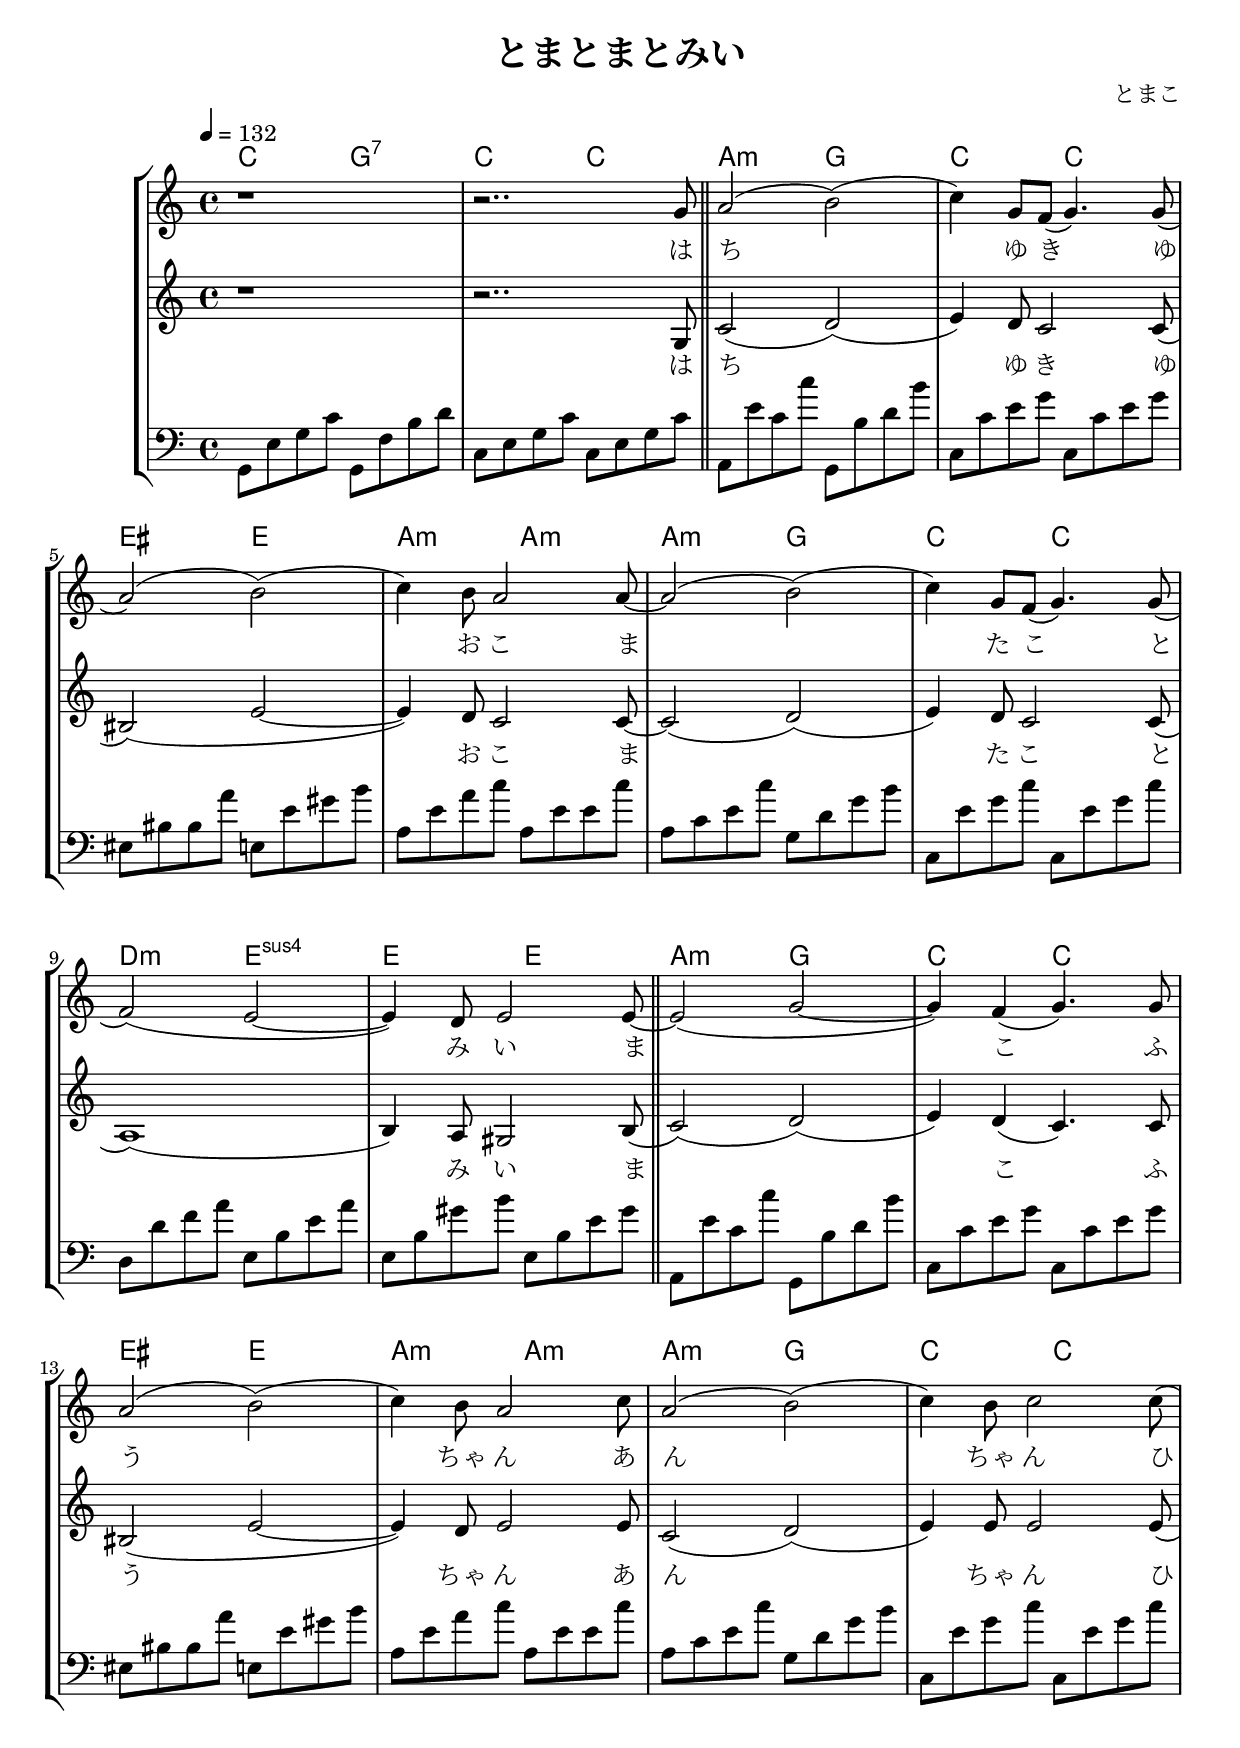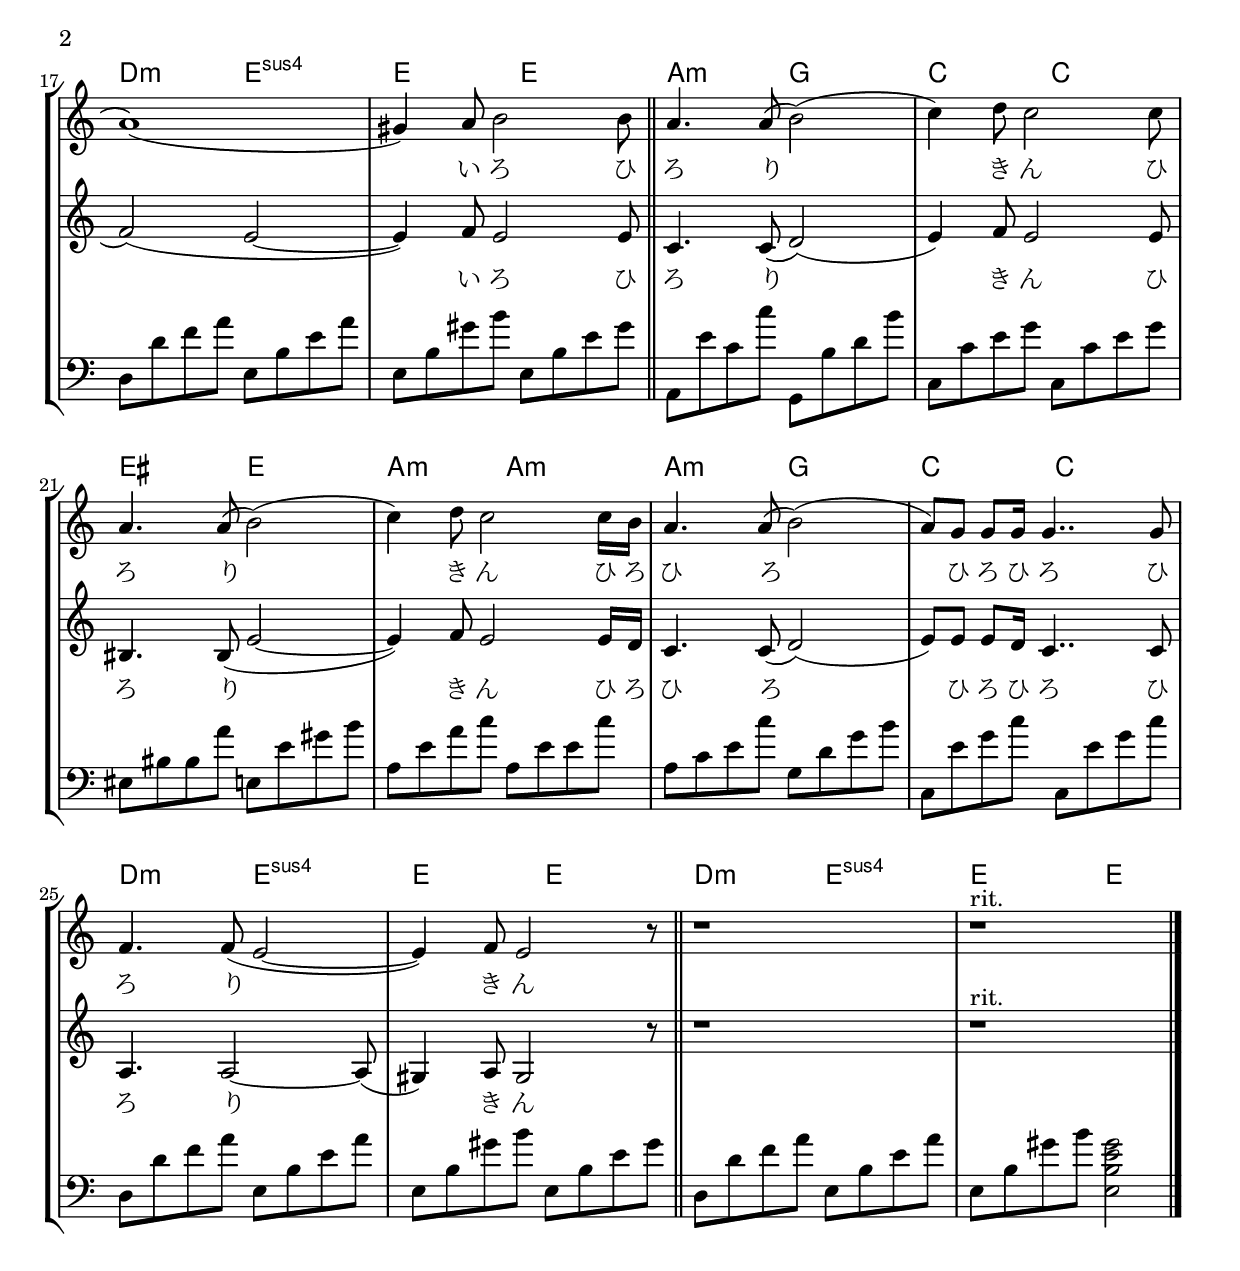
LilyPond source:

\version "2.12.1"

\header {
	title = \markup {とまとまとみい}
	composer = \markup \center-column {とまこ}
}

harmony = \chordmode {
	c2 g:7 c c 

	a:m g c c eis e a:m a:m a:m g c c d:m e:sus4 e e 

	a:m g c c eis e a:m a:m a:m g c c d:m e:sus4 e e 

	a:m g c c eis e a:m a:m a:m g c c d:m e:sus4 e e 

	d:m e:sus4 e e 
}

melody = {
	\key c \major
	\tempo 4 = 132
	r1 | r2.. 
	\set Staff.midiInstrument = #"fss0.32"
	g'8 
	a'2  (b'2) 
	(c''4)  g'8  f'8  (g'4.)  g'8 
	(a'2)  (b'2) 
	(c''4)  b'8  a'2  a'8~ 
	a'2  (b'2) 
	(c''4)  g'8  f'8  (g'4.)  g'8 
	(f'2)  (e'2~ 
	e'4)  d'8  e'2  	\set Staff.midiInstrument = #"mmi0.38"
	e'8~ 
	e'2  (g'2~ 
	g'4)  f'4  (g'4.)  g'8 
	a'2  (b'2) 
	(c''4)  b'8  a'2  c''8 
	a'2  (b'2) 
	(c''4)  b'8  c''2  c''8 
	(a'1) 
	(gis'4)  a'8  b'2  	\set Staff.midiInstrument = #"fss0.29"
	b'8 
	a'4.  a'8  (b'2) 
	(c''4)  d''8  c''2  c''8 
	a'4.  a'8  (b'2) 
	(c''4)  d''8  c''2  c''16  b'16 
	a'4.  a'8  (b'2) 
	(a'8)  g'8  g'8  g'16  g'4..  g'8 
	f'4.  f'8  (e'2~ 
	e'4)  f'8  e'2  	r8 	r1 | r1^"rit." \bar "|."
}

words = \lyricmode {
	
	は  ち  ゆ  き  ゆ  お  こ  ま  た  こ  と  み  い  
	ま  こ  ふ  う  ちゃ  ん  あ  ん  ちゃ  ん  ひ  い  ろ  
	ひ  ろ  り  き  ん  ひ  ろ  り  き  ん  ひ  ろ  ひ  ろ  ひ  ろ  ひ  ろ  ひ  ろ  り  き  ん  
	
}

secondmelody = {
	\key c \major
	\tempo 4 = 132
	r1 | r2.. 
	\set Staff.midiInstrument = #"fss0.32"
	g8 
	c'2  (d'2) 
	(e'4)  d'8  c'2  c'8 
	(bis2)  (e'2~ 
	e'4)  d'8  c'2  c'8~ 
	c'2  (d'2) 
	(e'4)  d'8  c'2  c'8 
	(a1) 
	(b4)  a8  gis2  	\set Staff.midiInstrument = #"mmi0.38"
	b8 
	(c'2)  (d'2) 
	(e'4)  d'4  (c'4.)  c'8 
	bis2  (e'2~ 
	e'4)  d'8  e'2  e'8 
	c'2  (d'2) 
	(e'4)  e'8  e'2  e'8 
	(f'2)  (e'2~ 
	e'4)  f'8  e'2  	\set Staff.midiInstrument = #"fss0.29"
	e'8 
	c'4.  c'8  (d'2) 
	(e'4)  f'8  e'2  e'8 
	bis4.  bis8  (e'2~ 
	e'4)  f'8  e'2  e'16  d'16 
	c'4.  c'8  (d'2) 
	(e'8)  e'8  e'8  d'16  c'4..  c'8 
	a4.  a2~a8 
	(gis4)  a8  gis2  	r8 	r1 | r1^"rit." \bar "|."
}

secondwords = \lyricmode {
	
	は  ち  ゆ  き  ゆ  お  こ  ま  た  こ  と  み  い  
	ま  こ  ふ  う  ちゃ  ん  あ  ん  ちゃ  ん  ひ  い  ろ  
	ひ  ろ  り  き  ん  ひ  ろ  り  き  ん  ひ  ろ  ひ  ろ  ひ  ろ  ひ  ろ  ひ  ろ  り  き  ん  
	
}

tempochange = {
	\tempo 4 = 132
	r1 | r1 \bar "||"
	\tempo 4 = 132
	r1 | r1 | r1 | r1 | r1 | r1 | r1 | r1 \bar "||"
	\tempo 4 = 132
	r1 | r1 | r1 | r1 | r1 | r1 | r1 | r1 \bar "||"
	\tempo 4 = 132
	r1 | r1 | r1 | r1 | r1 | r1 | r1 | r1 \bar "||"
	\tempo 4 = 132
	r1 | \tempo 4 = 99 r2 \tempo 4 = 88 r2 \bar "|."
}

mainacc = {
	\clef bass
	\set Staff.midiInstrument = #"Overdriven Guitar"
	\key c \major
	\tempo 4 = 132
	g,8 e8 g8 c'8
	g,8 f8 b8 d'8
	c8 e8 g8 c'8
	c8 e8 g8 c'8
	\bar "||"

	\set Staff.midiInstrument = #"String Ensemble 1"
	a,8 e'8 c'8 c''8
	g,8 b8 d'8 b'8
	c8 c'8 e'8 g'8
	c8 c'8 e'8 g'8
	eis8 bis8 bis8 a'8
	e8 e'8 gis'8 b'8
	a8 e'8 a'8 c''8
	a8 e'8 e'8 c''8
	a8 c'8 e'8 c''8
	g8 d'8 g'8 b'8
	c8 e'8 g'8 c''8
	c8 e'8 g'8 c''8
	d8 d'8 f'8 a'8
	e8 b8 e'8 a'8
	e8 b8 gis'8 b'8
	e8 b8 e'8 gis'8
	\bar "||"

	\set Staff.midiInstrument = #"FX 4 (atmosphere)"
	a,8 e'8 c'8 c''8
	g,8 b8 d'8 b'8
	c8 c'8 e'8 g'8
	c8 c'8 e'8 g'8
	eis8 bis8 bis8 a'8
	e8 e'8 gis'8 b'8
	a8 e'8 a'8 c''8
	a8 e'8 e'8 c''8
	a8 c'8 e'8 c''8
	g8 d'8 g'8 b'8
	c8 e'8 g'8 c''8
	c8 e'8 g'8 c''8
	d8 d'8 f'8 a'8
	e8 b8 e'8 a'8
	e8 b8 gis'8 b'8
	e8 b8 e'8 gis'8
	\bar "||"

	\set Staff.midiInstrument = #"Pad 6 (metallic)"
	a,8 e'8 c'8 c''8
	g,8 b8 d'8 b'8
	c8 c'8 e'8 g'8
	c8 c'8 e'8 g'8
	eis8 bis8 bis8 a'8
	e8 e'8 gis'8 b'8
	a8 e'8 a'8 c''8
	a8 e'8 e'8 c''8
	a8 c'8 e'8 c''8
	g8 d'8 g'8 b'8
	c8 e'8 g'8 c''8
	c8 e'8 g'8 c''8
	d8 d'8 f'8 a'8
	e8 b8 e'8 a'8
	e8 b8 gis'8 b'8
	e8 b8 e'8 gis'8
	\bar "||"

	\set Staff.midiInstrument = #"FX 8 (sci-fi)"
	d8 d'8 f'8 a'8
	e8 b8 e'8 a'8
	e8 b8 gis'8 b'8
	<e b e' gis'>2
	\bar "|."
}

subacc = {
	\clef bass
	\set Staff.midiInstrument = #"FX 4 (atmosphere)"
	\key c \major
	\tempo 4 = 132
	r8 g,8 <e g c'>4
	g,64~ <g,~ f~> <g,~ f~ b~> <g, f b d'>~ <g, f b d'>4..
	r8 c8 <e g c'>4
	c64~ <c~ e~> <c~ e~ g~> <c e g c'>~ <c e g c'>4..
	\bar "||"

	\set Staff.midiInstrument = #"FX 4 (atmosphere)"
	r8 a,8 <e' c' c''>4
	g,64~ <g,~ b~> <g,~ b~ d'~> <g, b d' b'>~ <g, b d' b'>4..
	r8 c8 <c' e' g'>4
	c64~ <c~ c'~> <c~ c'~ e'~> <c c' e' g'>~ <c c' e' g'>4..
	r8 eis8 <bis bis a'>4
	e64~ <e~ e'~> <e~ e'~ gis'~> <e e' gis' b'>~ <e e' gis' b'>4..
	r8 a8 <e' a' c''>4
	a64~ <a~ e'~> <a~ e'~ e'~> <a e' e' c''>~ <a e' e' c''>4..
	r8 a8 <c' e' c''>4
	g64~ <g~ d'~> <g~ d'~ g'~> <g d' g' b'>~ <g d' g' b'>4..
	r8 c8 <e' g' c''>4
	c64~ <c~ e'~> <c~ e'~ g'~> <c e' g' c''>~ <c e' g' c''>4..
	r8 d8 <d' f' a'>4
	e64~ <e~ b~> <e~ b~ e'~> <e b e' a'>~ <e b e' a'>4..
	r8 e8 <b gis' b'>4
	e64~ <e~ b~> <e~ b~ e'~> <e b e' gis'>~ <e b e' gis'>4..
	\bar "||"

	\set Staff.midiInstrument = #"FX 4 (atmosphere)"
	r8 a,8 <e' c' c''>4
	g,64~ <g,~ b~> <g,~ b~ d'~> <g, b d' b'>~ <g, b d' b'>4..
	r8 c8 <c' e' g'>4
	c64~ <c~ c'~> <c~ c'~ e'~> <c c' e' g'>~ <c c' e' g'>4..
	r8 eis8 <bis bis a'>4
	e64~ <e~ e'~> <e~ e'~ gis'~> <e e' gis' b'>~ <e e' gis' b'>4..
	r8 a8 <e' a' c''>4
	a64~ <a~ e'~> <a~ e'~ e'~> <a e' e' c''>~ <a e' e' c''>4..
	r8 a8 <c' e' c''>4
	g64~ <g~ d'~> <g~ d'~ g'~> <g d' g' b'>~ <g d' g' b'>4..
	r8 c8 <e' g' c''>4
	c64~ <c~ e'~> <c~ e'~ g'~> <c e' g' c''>~ <c e' g' c''>4..
	r8 d8 <d' f' a'>4
	e64~ <e~ b~> <e~ b~ e'~> <e b e' a'>~ <e b e' a'>4..
	r8 e8 <b gis' b'>4
	e64~ <e~ b~> <e~ b~ e'~> <e b e' gis'>~ <e b e' gis'>4..
	\bar "||"

	\set Staff.midiInstrument = #"FX 4 (atmosphere)"
	r8 a,8 <e' c' c''>4
	g,64~ <g,~ b~> <g,~ b~ d'~> <g, b d' b'>~ <g, b d' b'>4..
	r8 c8 <c' e' g'>4
	c64~ <c~ c'~> <c~ c'~ e'~> <c c' e' g'>~ <c c' e' g'>4..
	r8 eis8 <bis bis a'>4
	e64~ <e~ e'~> <e~ e'~ gis'~> <e e' gis' b'>~ <e e' gis' b'>4..
	r8 a8 <e' a' c''>4
	a64~ <a~ e'~> <a~ e'~ e'~> <a e' e' c''>~ <a e' e' c''>4..
	r8 a8 <c' e' c''>4
	g64~ <g~ d'~> <g~ d'~ g'~> <g d' g' b'>~ <g d' g' b'>4..
	r8 c8 <e' g' c''>4
	c64~ <c~ e'~> <c~ e'~ g'~> <c e' g' c''>~ <c e' g' c''>4..
	r8 d8 <d' f' a'>4
	e64~ <e~ b~> <e~ b~ e'~> <e b e' a'>~ <e b e' a'>4..
	r8 e8 <b gis' b'>4
	e64~ <e~ b~> <e~ b~ e'~> <e b e' gis'>~ <e b e' gis'>4..
	\bar "||"

	\set Staff.midiInstrument = #"FX 4 (atmosphere)"
	r8 d8 <d' f' a'>4
	e64~ <e~ b~> <e~ b~ e'~> <e b e' a'>~ <e b e' a'>4..
	r8 e8 <b gis' b'>4
	e64~ <e~ b~> <e~ b~ e'~> <e b e' gis'>~ <e b e' gis'>4..
	\bar "|."
}

percA = {
	\drummode {
	r8 cymr16 cymr16 cymr8 cymr16 cymr16 cymr8 cymr16 cymr16 cymr8 cymr8  |cymr8 cymr16 cymr16 cymr8 cymr16 cymr16 cymr8 cymr16 cymr16 cymr8 cymr8  \bar "||"
	r8 cymr16 cymr16 cymr8 cymr16 cymr16 cymr8 cymr16 cymr16 cymr8 cymr8  |cymr8 cymr16 cymr16 cymr8 cymr16 cymr16 cymr8 cymr16 cymr16 cymr8 cymr8  |cymr8 cymr16 cymr16 cymr8 cymr16 cymr16 cymr8 cymr16 cymr16 cymr8 cymr16 cymr16  |cymr8 cymr16 cymr16 cymr8 cymr16 cymr16 cymr8 cymr16 cymr16 cymr8 cymr8  |r8 cymr16 cymr16 cymr8 cymr16 cymr16 cymr8 cymr16 cymr16 cymr8 cymr8  |cymr8 cymr16 cymr16 cymr8 cymr16 cymr16 cymr8 cymr16 cymr16 cymr8 cymr8  |cymr8 cymr16 cymr16 cymr8 cymr16 cymr16 cymr8 cymr16 cymr16 cymr8 cymr16 cymr16  |cymr8 cymr16 cymr16 cymr8 cymr16 cymr16 cymr8 cymr16 cymr16 cymr8 cymr8  \bar "||"
	r8 cymr16 cymr16 cymr8 cymr16 cymr16 cymr8 cymr16 cymr16 cymr8 cymr8  |cymr8 cymr16 cymr16 cymr8 cymr16 cymr16 cymr8 cymr16 cymr16 cymr8 cymr8  |cymr8 cymr16 cymr16 cymr8 cymr16 cymr16 cymr8 cymr16 cymr16 cymr8 cymr16 cymr16  |cymr8 cymr16 cymr16 cymr8 cymr16 cymr16 cymr8 cymr16 cymr16 cymr8 cymr8  |r8 cymr16 cymr16 cymr8 cymr16 cymr16 cymr8 cymr16 cymr16 cymr8 cymr8  |cymr8 cymr16 cymr16 cymr8 cymr16 cymr16 cymr8 cymr16 cymr16 cymr8 cymr8  |cymr8 cymr16 cymr16 cymr8 cymr16 cymr16 cymr8 cymr16 cymr16 cymr8 cymr16 cymr16  |cymr8 cymr16 cymr16 cymr8 cymr16 cymr16 cymr8 cymr16 cymr16 cymr8 cymr8  \bar "||"
	r8 cymr16 cymr16 cymr8 cymr16 cymr16 cymr8 cymr16 cymr16 cymr8 cymr8  |cymr8 cymr16 cymr16 cymr8 cymr16 cymr16 cymr8 cymr16 cymr16 cymr8 cymr8  |cymr8 cymr16 cymr16 cymr8 cymr16 cymr16 cymr8 cymr16 cymr16 cymr8 cymr16 cymr16  |cymr8 cymr16 cymr16 cymr8 cymr16 cymr16 cymr8 cymr16 cymr16 cymr8 cymr8  |r8 cymr16 cymr16 cymr8 cymr16 cymr16 cymr8 cymr16 cymr16 cymr8 cymr8  |cymr8 cymr16 cymr16 cymr8 cymr16 cymr16 cymr8 cymr16 cymr16 cymr8 cymr8  |cymr8 cymr16 cymr16 cymr8 cymr16 cymr16 cymr8 cymr16 cymr16 cymr8 cymr16 cymr16  |cymr8 cymr16 cymr16 cymr8 cymr16 cymr16 cymr8 cymr16 cymr16 cymr8 cymr8  \bar "||"
	r8 cymr16 cymr16 cymr8 cymr16 cymr16 cymr8 cymr16 cymr16 cymr8 cymr8  |cymr8 cymr16 cymr16 cymr8 cymr16 cymr16 cymr8 cymr16 cymr16 cymr8 cymr8  \bar "|."
	}
}

percB = {
	\drummode {
	r4 sn2 sn4  |r4 sn2 sn8 sn16 sn16  \bar "||"
	r4 sn2 sn4  |r4 sn8 sn4. sn4  |r4 sn2 sn4  |r4 sn8 sn4. sn4  |r4 sn2 sn4  |r4 sn8 sn4. sn4  |r4 sn2 sn4  |r4 sn2 sn8 sn16 sn16  \bar "||"
	r4 sn2 sn4  |r4 sn8 sn4. sn4  |r4 sn2 sn4  |r4 sn8 sn4. sn4  |r4 sn2 sn4  |r4 sn8 sn4. sn4  |r4 sn2 sn4  |r4 sn2 sn8 sn16 sn16  \bar "||"
	r4 sn2 sn4  |r4 sn8 sn4. sn4  |r4 sn2 sn4  |r4 sn8 sn4. sn4  |r4 sn2 sn4  |r4 sn8 sn4. sn4  |r4 sn2 sn4  |r4 sn2 sn8 sn16 sn16  \bar "||"
	r4 sn2 sn4  |r4 sn2 sn8 sn16 sn16  \bar "|."
	}
}

percC = {
	\drummode {
	bd8. bd16 bd8. bd16 bd8. bd16 bd8. bd16  |bd8. bd16 bd8. bd16 bd8. bd16 bd8. bd16  \bar "||"
	bd8. bd16 bd8. bd16 bd8. bd16 bd8. bd16  |bd8. bd16 bd8. bd16 bd8. bd16 bd4  |bd8. bd16 bd8. bd16 bd8. bd16 bd8. bd16  |bd8. bd16 bd8. bd16 bd8. bd16 bd4  |bd8. bd16 bd8. bd16 bd8. bd16 bd8. bd16  |bd8. bd16 bd8. bd16 bd8. bd16 bd4  |bd8. bd16 bd8. bd16 bd8. bd16 bd8. bd16  |bd8. bd16 bd8. bd16 bd8. bd16 bd8. bd16  \bar "||"
	bd8. bd16 bd8. bd16 bd8. bd16 bd8. bd16  |bd8. bd16 bd8. bd16 bd8. bd16 bd4  |bd8. bd16 bd8. bd16 bd8. bd16 bd8. bd16  |bd8. bd16 bd8. bd16 bd8. bd16 bd4  |bd8. bd16 bd8. bd16 bd8. bd16 bd8. bd16  |bd8. bd16 bd8. bd16 bd8. bd16 bd4  |bd8. bd16 bd8. bd16 bd8. bd16 bd8. bd16  |bd8. bd16 bd8. bd16 bd8. bd16 bd8. bd16  \bar "||"
	bd8. bd16 bd8. bd16 bd8. bd16 bd8. bd16  |bd8. bd16 bd8. bd16 bd8. bd16 bd4  |bd8. bd16 bd8. bd16 bd8. bd16 bd8. bd16  |bd8. bd16 bd8. bd16 bd8. bd16 bd4  |bd8. bd16 bd8. bd16 bd8. bd16 bd8. bd16  |bd8. bd16 bd8. bd16 bd8. bd16 bd4  |bd8. bd16 bd8. bd16 bd8. bd16 bd8. bd16  |bd8. bd16 bd8. bd16 bd8. bd16 bd8. bd16  \bar "||"
	bd8. bd16 bd8. bd16 bd8. bd16 bd8. bd16  |bd8. bd16 bd8. bd16 bd8. bd16 bd8. bd16  \bar "|."
	}
}

percD = {
	\drummode {
	r1  |r4. tommh2 r8  \bar "||"
	r1  |r2 r16 tommh4. r16  |r1  |r2 r16 tommh4. r16  |r1  |r2 r16 tommh4. r16  |r1  |r4. tommh2 r8  \bar "||"
	r1  |r2 r16 tommh4. r16  |r1  |r2 r16 tommh4. r16  |r1  |r2 r16 tommh4. r16  |r1  |r4. tommh2 r8  \bar "||"
	r1  |r2 r16 tommh4. r16  |r1  |r2 r16 tommh4. r16  |r1  |r2 r16 tommh4. r16  |r1  |r4. tommh2 r8  \bar "||"
	r1  |r4. tommh2 r8  \bar "|."
	}
}

percE = {
	\drummode {
	r1  |r2 r16 toml4. r16  \bar "||"
	r1  |r2. r8 toml8  |r1  |r2. r8 toml8  |r1  |r2. r8 toml8  |r1  |r2 r16 toml4. r16  \bar "||"
	r1  |r2. r8 toml8  |r1  |r2. r8 toml8  |r1  |r2. r8 toml8  |r1  |r2 r16 toml4. r16  \bar "||"
	r1  |r2. r8 toml8  |r1  |r2. r8 toml8  |r1  |r2. r8 toml8  |r1  |r2 r16 toml4. r16  \bar "||"
	r1  |r2 r16 toml4. r16  \bar "|."
	}
}

percF = {
	\drummode {
	cymc1  |r1 \bar "||"
	cymc1  |r1 |r1 |r1 |cymc1  |r1 |r1 |r1 \bar "||"
	cymc1  |r1 |r1 |r1 |cymc1  |r1 |r1 |r1 \bar "||"
	cymc1  |r1 |r1 |r1 |cymc1  |r1 |r1 |r1 \bar "||"
	cymc1  |r1 \bar "|."
	}
}

\score {
	<<
		\new StaffGroup <<
			\new ChordNames {\harmony}
			\new Voice = "melody" {\melody}
			\new Lyrics \lyricsto "melody" \words
			\new Voice = "secondmelody" {\secondmelody}
			\new Lyrics \lyricsto "secondmelody" \secondwords
			\new Staff = "mainacc" {\mainacc}
		>>
	>>
	\layout { }
}
